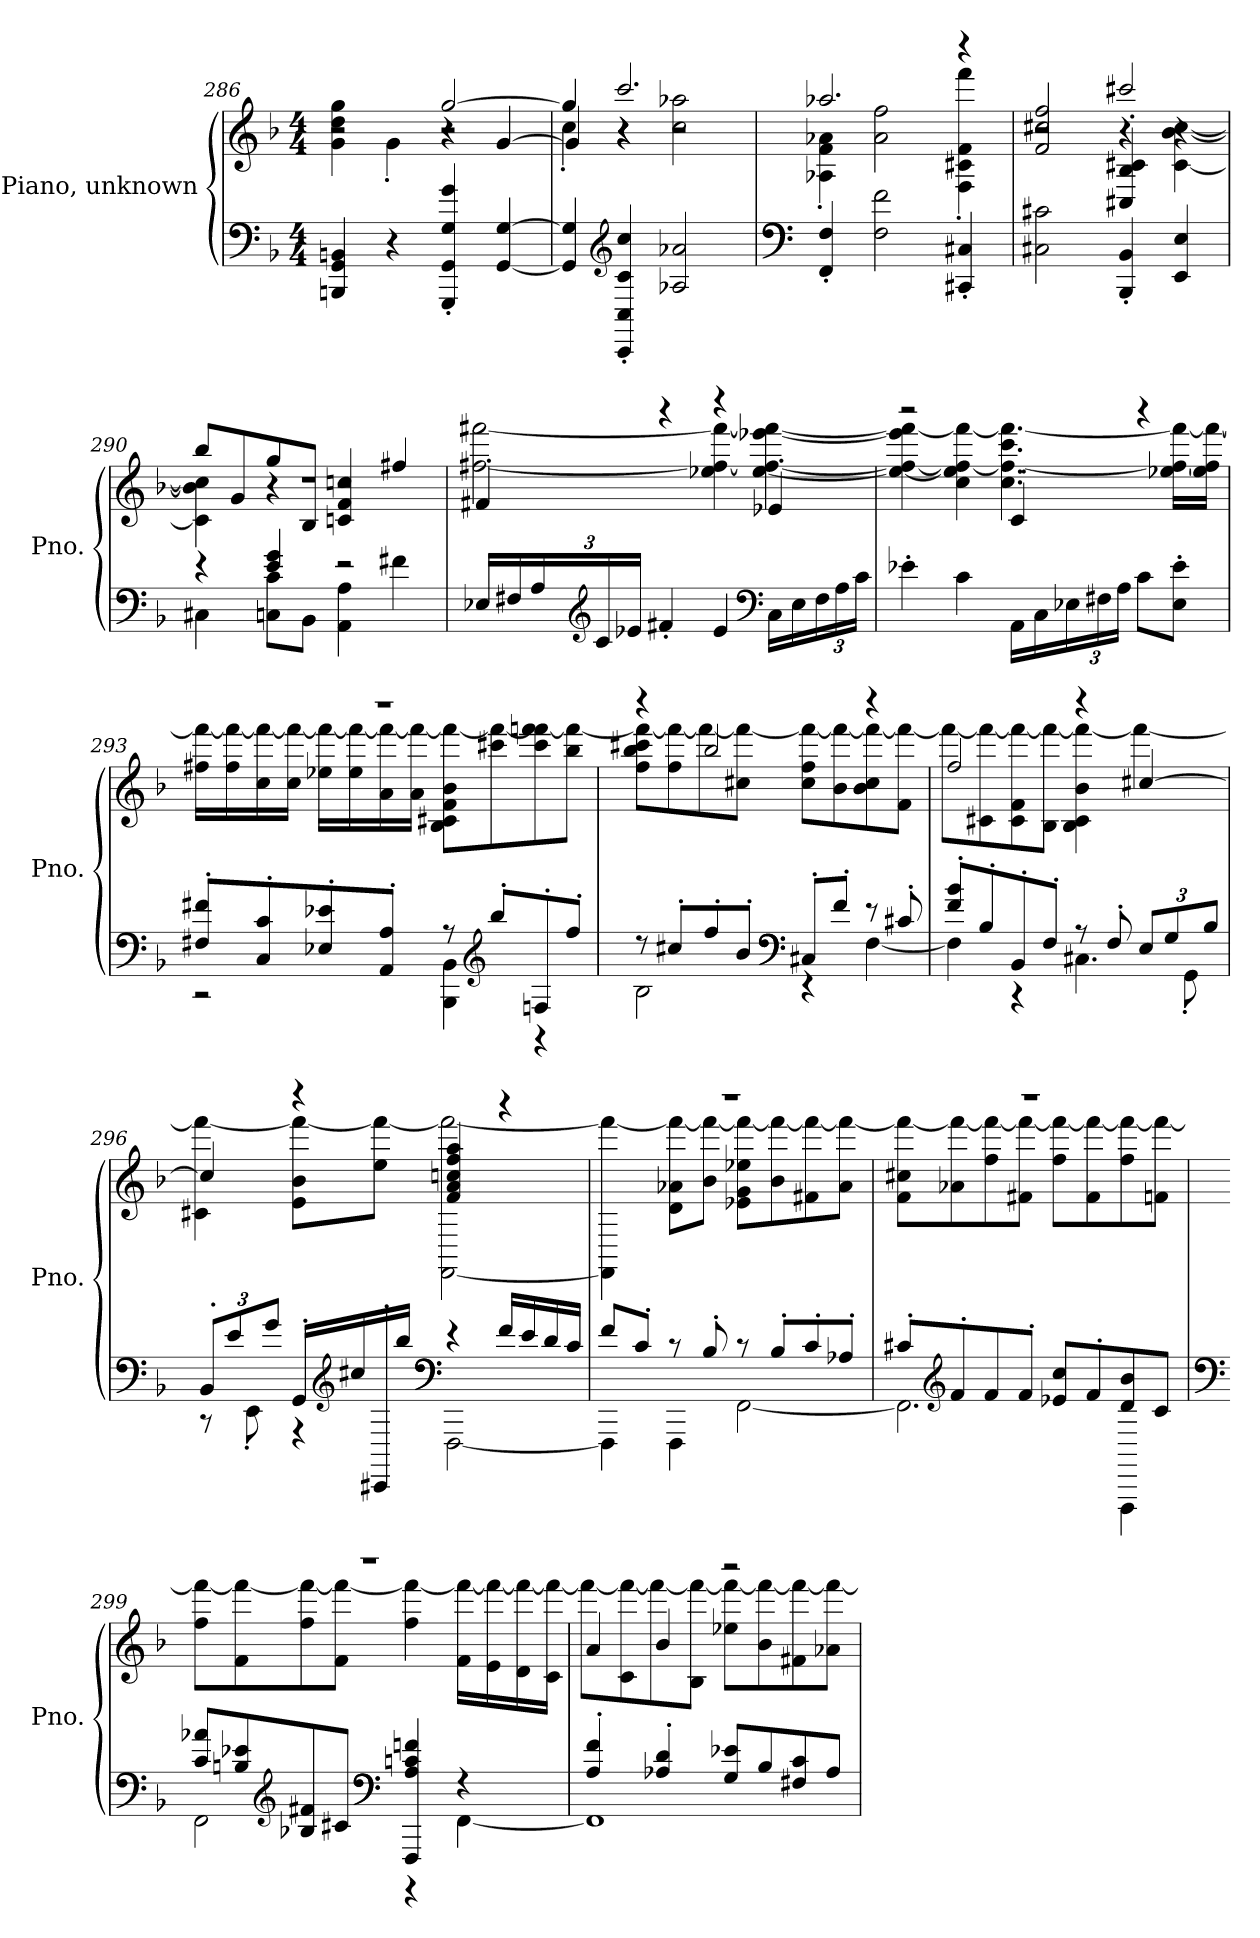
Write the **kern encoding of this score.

**kern	**kern
*part1	*part1
*staff2	*staff1
*I"Piano, unknown	*
*I'Pno.	*
*clefF4	*clefG2
*k[b-]	*k[b-]
*M4/4	*M4/4
=286	=286
*	*^
*	*	*^
4BBBn/ 4GG/ 4BBn/	2r	4g\ 4dd\ 4gg\	2r
4r	.	4g'\	.
4GGG/' 4GG/' 4G/' 4g/'	[2gg/	2r	4r
[4GG/ [4G/	.	.	[4g/
=287	=287	=287	=287
4GG/] 4G/]	4gg/]	4cc'\	4g/]
*clefG2	*	*	*
4CC/' 4C/' 4c/' 4cc/'	2.ccc/	4r	4r
2A-X/ 2a-X/	.	2cc\ 2aa-X\	2r
*	*v	*v	*v
!!LO:LB:g=z
=288	=288
*clefF4	*
*	*^
4FF/' 4F/'	2.aa-X/	4A-X\' 4f\' 4a-X\'
2F\ 2f\	.	2a-\ 2ff\
4CC#X/' 4C#X/'	4r	4F\' 4c#X\' 4f\' 4fff\'
=289	=289	=289
*	*	*^
2C#X\ 2c#X\	2r	2r	2f/ 2cc#X/ 2ff/
4BBB-/' 4BB-/'	2ccc#X/	4r	4C#X/' 4B-/' 4c#X/'
4EE/ 4E/	.	[4c#\ [4b-\ [4cc#\	4r
=290	=290	=290	=290
*^	*	*	*
4r	4C#X\	1r	4c#\] 4b-\] 4cc#\]	8bb-/L
.	.	.	.	8g/
4e/ 4g/	8Cn\ 8c\L	.	4r	8gg/
.	8BB-\J	.	.	8B-/J
2r	4AA\ 4A\	.	2r	4cn/ 4f/ 4ccn/
.	4f#X\	.	.	4ff#X/
*v	*v	*	*	*
*	*	*v	*v
=291	=291	=291
16E-X/LL	4f#X'/	[2ff#X\ [2fff#X\
16F#X/	.	.
*Xbrackettup	*	*
24A/	.	.
*clefG2	*	*
24c/	.	.
24e-X/JJ	.	.
4f#X'/	4r	.
4e-/	4r	4ee-X\ 4ff#\_ 4fff#\_
*clefF4	*	*
16C\LL	4e-X'/	[4ee-\ 4ff#\_ [4eee-X\ 4fff#\_
16E-\	.	.
24F#\	.	.
24A\	.	.
24c\JJ	.	.
!!LO:LB:g=z	!!
=292	=292	=292
4e-X'\	2r	4ee-\_ 4ff#\_ 4eee-\] 4fff#\_
4c\	.	4cc\ 4ee-\] 4ff#\_ 4fff#\_
16AA\LL	4c'/	4.cc\ 4.ff#\_ 4.ccc\ 4.fff#\_
16C\	.	.
24E-X\	.	.
24F#X\	.	.
24A\JJ	.	.
8c\L	4r	.
8E-\' 8e-\'J	.	16ee-X\ 16ff#\_ 16fff#\_LL
.	.	16ee-\ 16ff#\] 16fff#\_JJ
=293	=293	=293
*^	*	*
8F#X/' 8f#X/'L	2r	1r	16ff#X\ 16fff#\_LL
.	.	.	16ff#\ 16fff#\_
8C/' 8c/'	.	.	16cc\ 16fff#\_
.	.	.	16cc\ 16fff#\_JJ
8E-X/' 8e-X/'	.	.	16ee-X\ 16fff#\_LL
.	.	.	16ee-\ 16fff#\_
8AA/' 8A/'J	.	.	16a\ 16fff#\_
.	.	.	16a\ 16fff#\_JJ
8r	4BBB-\ 4BB-\	.	8B-\ 8c#X\ 8f\ 8b-\ 8fff#\_L
*clefG2	*	*	*
8bb-'/L	.	.	8ccc#X\ 8fff#\_
8Fn'/	4r	.	8ccc#\ 8fffn\ 8fff#\_
8ff'/J	.	.	8bb-\ 8fff#\_J
!!LO:LB:g=z	!!
=294	=294	=294	=294
8r	2B-\	4r	8ff\ 8bb-\ 8ccc#X\ 8fff#\_L
8cc#X'/L	.	.	8ff\ 8fff#\_
8ff'/	.	2bb-/	8fff#\_
8b-'/J	.	.	8cc#X\ 8fff#\_J
*clefF4	*	*	*
8C#X'/L	4r	.	8cc#\ 8ff\ 8fff#\_L
8f'/J	.	.	8b-\ 8fff#\_
8r	[4F\	4r	8b-\ 8cc#\ 8fff#\_
8c#X'/	.	.	8f\ 8fff#\_J
=295	=295	=295	=295
8f/' 8b-/'L	4F\]	2ff/	8fff#\L_
8B-'/	.	.	8c#X\ 8fff#\_
8BB-'/	4r	.	8c#\ 8f\ 8fff#\_
8F'/J	.	.	8B-\ 8fff#\_J
8r	4.C#X\	4r	4B-\ 4c#\ 4b-\ 4fff#\_
8F'/	.	.	.
12E/L	.	[4cc#X/	4fff#\_
12G/	.	.	.
.	8GG'\	.	.
12B-/J	.	.	.
!!LO:PB:g=z	!!
=296	=296	=296	=296
12BB-'/L	8r	4cc#/]	4c#X\ 4fff#\_
12e/	.	.	.
.	8EE'\	.	.
12g/J	.	.	.
16GG'/LL	4r	4r	8e\ 8b-\ 8fff#\_L
*clefG2	*	*	*
16cc#X/	.	.	.
16CC#X'/	.	.	8ee\ 8fff#\_J
16bb-/JJ	.	.	.
*clefF4	*	*	*
4r	[2FFF\	4f/ 4a/ 4ccn/ 4ff/ 4aa/	[2FF\ 2fff#\_
16f/LL	.	4r	.
16e/	.	.	.
16d/	.	.	.
16c/JJ	.	.	.
=297	=297	=297	=297
8f/L	4FFF\]	1r	4FF\] 4fff#\_
8c'/J	.	.	.
8r	4FFF\	.	8d\ 8a-X\ 8fff#\_L
8B-'/	.	.	8b-\ 8fff#\_J
8r	[2FF\	.	8e-X\ 8g\ 8ee-X\ 8fff#\_L
8B-'/L	.	.	8b-\ 8fff#\_
8c'/	.	.	8f#X\ 8fff#\_
8A-X'/J	.	.	8a-\ 8fff#\_J
!!LO:LB:g=z	!!
=298	=298	=298	=298
8c#X'/L	2.FF\]	1r	8f\ 8cc#X\ 8fff#\_L
*clefG2	*	*	*
8f'/	.	.	8a-X\ 8fff#\_
8f/	.	.	8ff\ 8fff#\_
8f'/J	.	.	8f#X\ 8fff#\_J
8e-X/ 8cc/L	.	.	8ff\ 8fff#\_L
8f'/	.	.	8f#\ 8fff#\_
8d/ 8b-/	4FFF\	.	8ff\ 8fff#\_
8c#/J	.	.	8fn\ 8fff#\_J
=299	=299	=299	=299
*clefF4	*	*	*
8c/ 8a-X/L	2FF\	1r	8ff\ 8fff#\_L
8Bn/ 8e-X/	.	.	8f\ 8fff#\_
*clefG2	*	*	*
8B-X/ 8f#X/	.	.	8ff\ 8fff#\_
8c#X/J	.	.	8f\ 8fff#\_J
*clefF4	*	*	*
4FFF/ 4A/ 4cn/ 4fn/	4r	.	4ff\ 4fff#\_
4r	[4FF\	.	16f\ 16fff#\_LL
.	.	.	16e\ 16fff#\_
.	.	.	16d\ 16fff#\_
.	.	.	16c\ 16fff#\_JJ
!!LO:LB:g=z	!!
=300	=300	=300	=300
4A/' 4f/'	1FF]	4a/	8fff#\L_
.	.	.	8c\ 8fff#\_
4A-X/' 4d/'	.	4b-/	8fff#\_
.	.	.	8B-\ 8fff#\_J
8G/ 8e-X/L	.	2r	8ee-X\ 8fff#\_L
8B-/	.	.	8b-\ 8fff#\_
8F#X/ 8c/	.	.	8f#X\ 8fff#\_
8A-/J	.	.	8a-X\ 8fff#\_J
*v	*v	*	*
*	*v	*v
=	=
*-	*-
